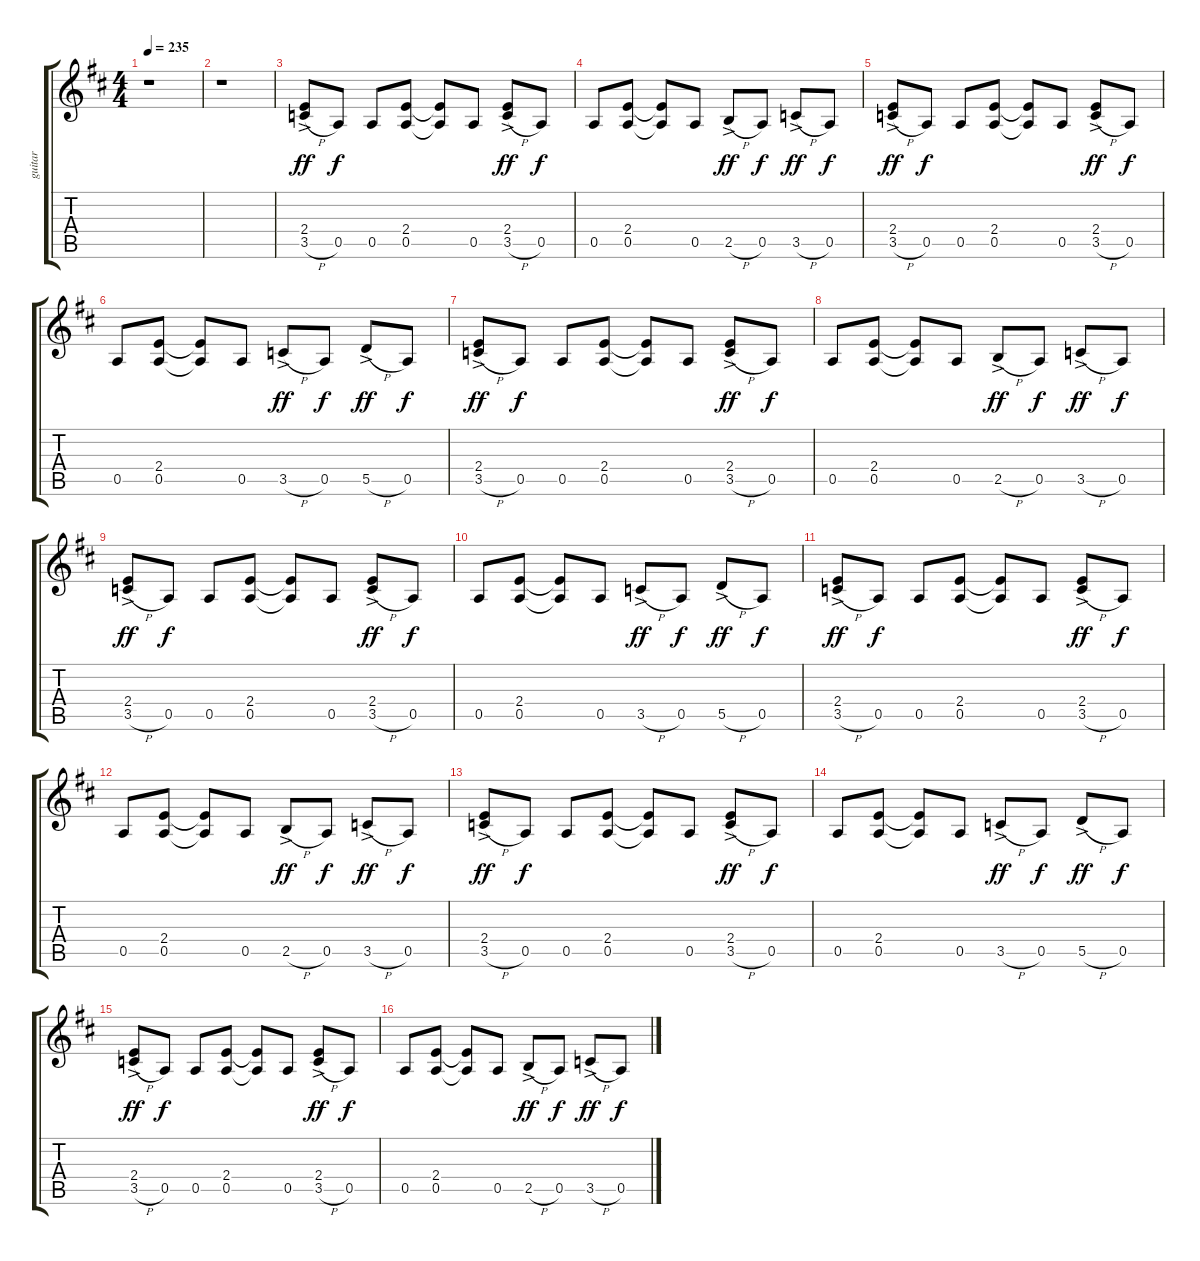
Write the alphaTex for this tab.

\track ("guitar" "guitar") {instrument acousticguitarsteel}
\staff {score tabs}
\tuning (E4 B3 G3 D3 A2 E2) {hide}
\ts (4 4)
\tempo 235
\clef g2
\ks d
r.1{dy f} |
r.1 |
(2.4 3.5{h ac}).8{dy ff} 0.5.8{dy f} 0.5.8 (2.4 0.5).8 (2.4{t} 0.5{t}).8 0.5.8 (2.4 3.5{h ac}).8{dy ff} 0.5.8{dy f} |
0.5.8 (2.4 0.5).8 (2.4{t} 0.5{t}).8 0.5.8 2.5{h ac}.8{dy ff} 0.5.8{dy f} 3.5{h ac}.8{dy ff} 0.5.8{dy f} |
(2.4 3.5{h ac}).8{dy ff} 0.5.8{dy f} 0.5.8 (2.4 0.5).8 (2.4{t} 0.5{t}).8 0.5.8 (2.4 3.5{h ac}).8{dy ff} 0.5.8{dy f} |
0.5.8 (2.4 0.5).8 (2.4{t} 0.5{t}).8 0.5.8 3.5{h ac}.8{dy ff} 0.5.8{dy f} 5.5{h ac}.8{dy ff} 0.5.8{dy f} |
(2.4 3.5{h ac}).8{dy ff} 0.5.8{dy f} 0.5.8 (2.4 0.5).8 (2.4{t} 0.5{t}).8 0.5.8 (2.4 3.5{h ac}).8{dy ff} 0.5.8{dy f} |
0.5.8 (2.4 0.5).8 (2.4{t} 0.5{t}).8 0.5.8 2.5{h ac}.8{dy ff} 0.5.8{dy f} 3.5{h ac}.8{dy ff} 0.5.8{dy f} |
(2.4 3.5{h ac}).8{dy ff} 0.5.8{dy f} 0.5.8 (2.4 0.5).8 (2.4{t} 0.5{t}).8 0.5.8 (2.4 3.5{h ac}).8{dy ff} 0.5.8{dy f} |
0.5.8 (2.4 0.5).8 (2.4{t} 0.5{t}).8 0.5.8 3.5{h ac}.8{dy ff} 0.5.8{dy f} 5.5{h ac}.8{dy ff} 0.5.8{dy f} |
(2.4 3.5{h ac}).8{dy ff} 0.5.8{dy f} 0.5.8 (2.4 0.5).8 (2.4{t} 0.5{t}).8 0.5.8 (2.4 3.5{h ac}).8{dy ff} 0.5.8{dy f} |
0.5.8 (2.4 0.5).8 (2.4{t} 0.5{t}).8 0.5.8 2.5{h ac}.8{dy ff} 0.5.8{dy f} 3.5{h ac}.8{dy ff} 0.5.8{dy f} |
(2.4 3.5{h ac}).8{dy ff} 0.5.8{dy f} 0.5.8 (2.4 0.5).8 (2.4{t} 0.5{t}).8 0.5.8 (2.4 3.5{h ac}).8{dy ff} 0.5.8{dy f} |
0.5.8 (2.4 0.5).8 (2.4{t} 0.5{t}).8 0.5.8 3.5{h ac}.8{dy ff} 0.5.8{dy f} 5.5{h ac}.8{dy ff} 0.5.8{dy f} |
(2.4 3.5{h ac}).8{dy ff} 0.5.8{dy f} 0.5.8 (2.4 0.5).8 (2.4{t} 0.5{t}).8 0.5.8 (2.4 3.5{h ac}).8{dy ff} 0.5.8{dy f} |
0.5.8 (2.4 0.5).8 (2.4{t} 0.5{t}).8 0.5.8 2.5{h ac}.8{dy ff} 0.5.8{dy f} 3.5{h ac}.8{dy ff} 0.5.8{dy f}
